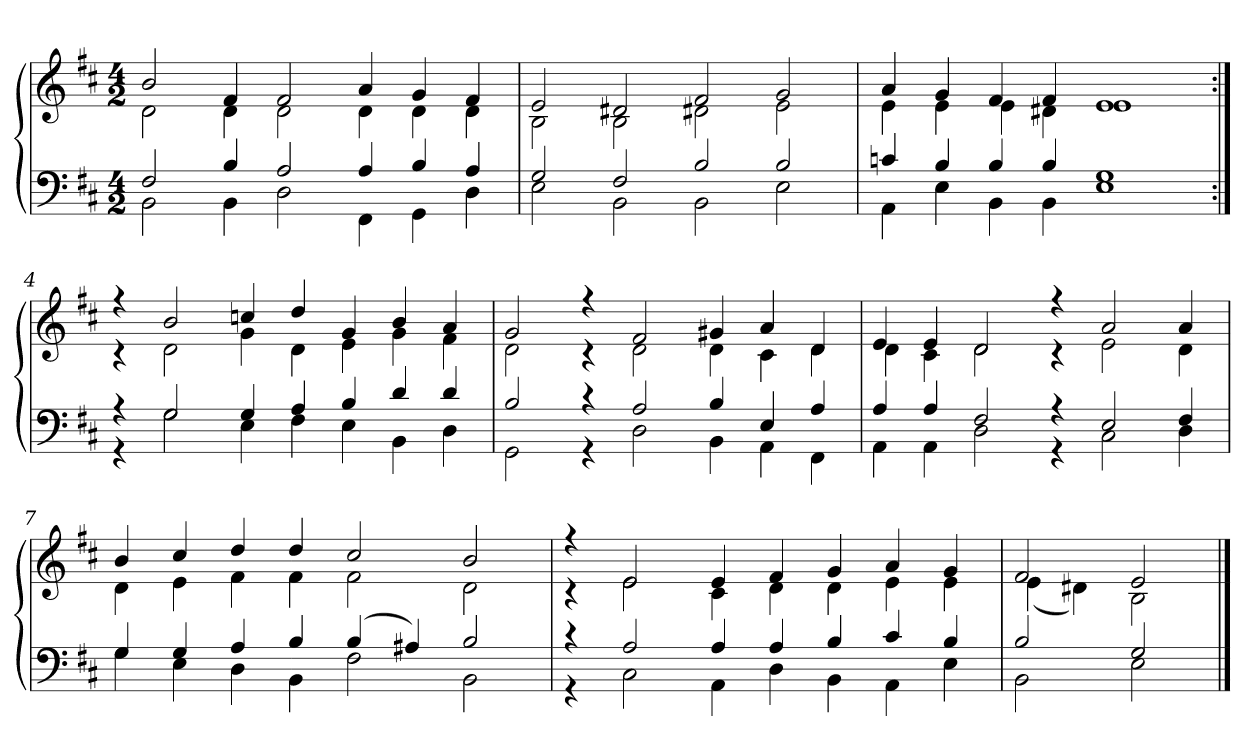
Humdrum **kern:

**kern	**kern
*part1	*part1
*staff2	*staff1
*clefF4	*clefG2
*k[f#c#]	*k[f#c#]
*b:	*b:
*M4/2	*M4/2
=1	=1
*^	*^
2F#	2BB	2b	2d
4B	4BB	4f#	4d
2A	2D	2f#	2d
4A	4FF#	4a	4d
4B	4GG	4g	4d
4A	4D	4f#	4d
=2	=2	=2	=2
2G	2E	2e	2B
2F#	2BB	2d#X	2B
2B	2BB	2f#	2d#X
2B	2E	2g	2e
=3	=3	=3	=3
4cn	4AA	4a	4e
4B	4E	4g	4e
4B	4BB	4f#	4e
4B	4BB	4f#	4d#X
1G	1E	1e	1e
=4:|!	=4:|!	=4:|!	=4:|!
4r	4r	4r	4r
2G	2G	2b	2d
4G	4E	4ccn	4g
4A	4F#	4dd	4d
4B	4E	4g	4e
4d	4BB	4b	4g
4d	4D	4a	4f#
=5	=5	=5	=5
2B	2GG	2g	2d
4r	4r	4r	4r
2A	2D	2f#	2d
4B	4BB	4g#X	4d
4E	4AA	4a	4c#
4A	4FF#	4d	4d
=6	=6	=6	=6
4A	4AA	4e	4d
4A	4AA	4e	4c#
2F#	2D	2d	2d
4r	4r	4r	4r
2E	2C#	2a	2e
4F#	4D	4a	4d
=7	=7	=7	=7
4G	4G	4b	4d
4G	4E	4cc#	4e
4A	4D	4dd	4f#
4B	4BB	4dd	4f#
(4B	2F#	2cc#	2f#
4A#X)	.	.	.
2B	2BB	2b	2d
=8	=8	=8	=8
4r	4r	4r	4r
2A	2C#	2e	2e
4A	4AA	4e	4c#
4A	4D	4f#	4d
4B	4BB	4g	4d
4c#	4AA	4a	4e
4B	4E	4g	4e
=9	=9	=9	=9
2B	2BB	2f#	(4e
.	.	.	4d#X)
2G	2E	2e	2B
*v	*v	*	*
*	*v	*v
==	==
*-	*-
